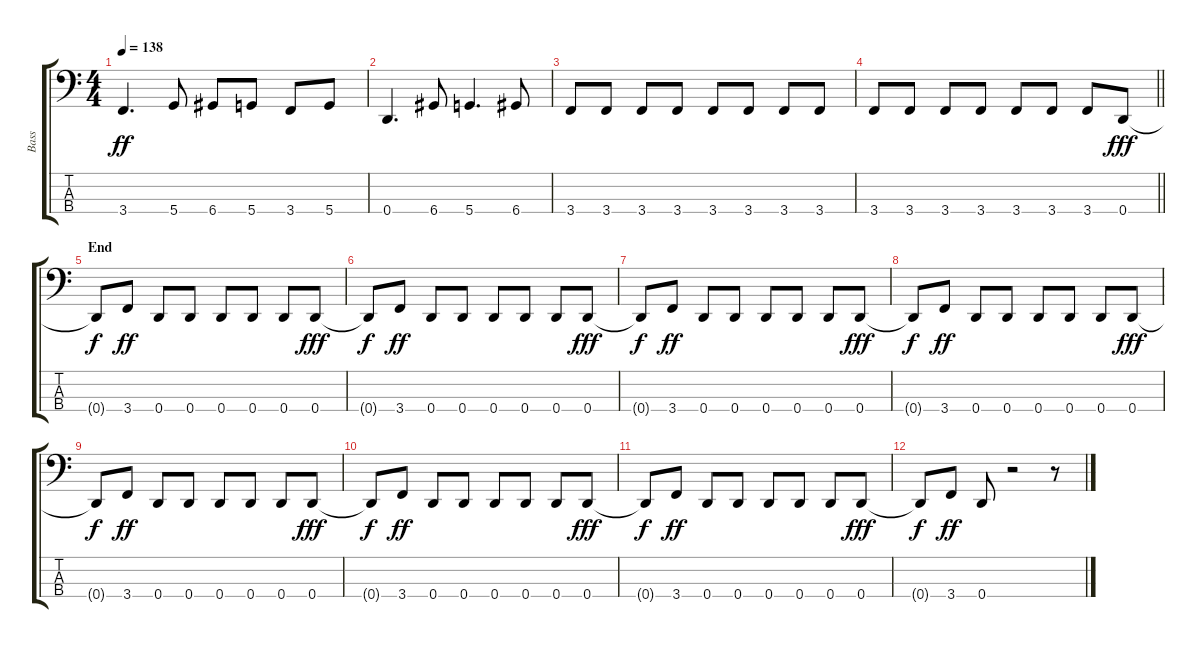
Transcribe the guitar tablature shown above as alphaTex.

\track ("Bass" "Bass") {instrument electricbassfinger}
\staff {score tabs}
\tuning (G2 D2 A1 D1) {hide}
\ts (4 4)
\tempo 138
\clef f4
\ks c
3.4.4{d dy ff} 5.4.8 6.4.8 5.4.8 3.4.8 5.4.8 |
0.4.4{d} 6.4.8 5.4.4{d} 6.4.8 |
3.4.8 3.4.8 3.4.8 3.4.8 3.4.8 3.4.8 3.4.8 3.4.8 |
\barLineRight lightlight
3.4.8 3.4.8 3.4.8 3.4.8 3.4.8 3.4.8 3.4.8 0.4.8{dy fff} |
\section ("" "End")
0.4{t}.8{dy f} 3.4.8{dy ff} 0.4.8 0.4.8 0.4.8 0.4.8 0.4.8 0.4.8{dy fff} |
0.4{t}.8{dy f} 3.4.8{dy ff} 0.4.8 0.4.8 0.4.8 0.4.8 0.4.8 0.4.8{dy fff} |
0.4{t}.8{dy f} 3.4.8{dy ff} 0.4.8 0.4.8 0.4.8 0.4.8 0.4.8 0.4.8{dy fff} |
0.4{t}.8{dy f} 3.4.8{dy ff} 0.4.8 0.4.8 0.4.8 0.4.8 0.4.8 0.4.8{dy fff} |
0.4{t}.8{dy f} 3.4.8{dy ff} 0.4.8 0.4.8 0.4.8 0.4.8 0.4.8 0.4.8{dy fff} |
0.4{t}.8{dy f} 3.4.8{dy ff} 0.4.8 0.4.8 0.4.8 0.4.8 0.4.8 0.4.8{dy fff} |
0.4{t}.8{dy f} 3.4.8{dy ff} 0.4.8 0.4.8 0.4.8 0.4.8 0.4.8 0.4.8{dy fff} |
0.4{t}.8{dy f} 3.4.8{dy ff} 0.4.8 r.2 r.8
